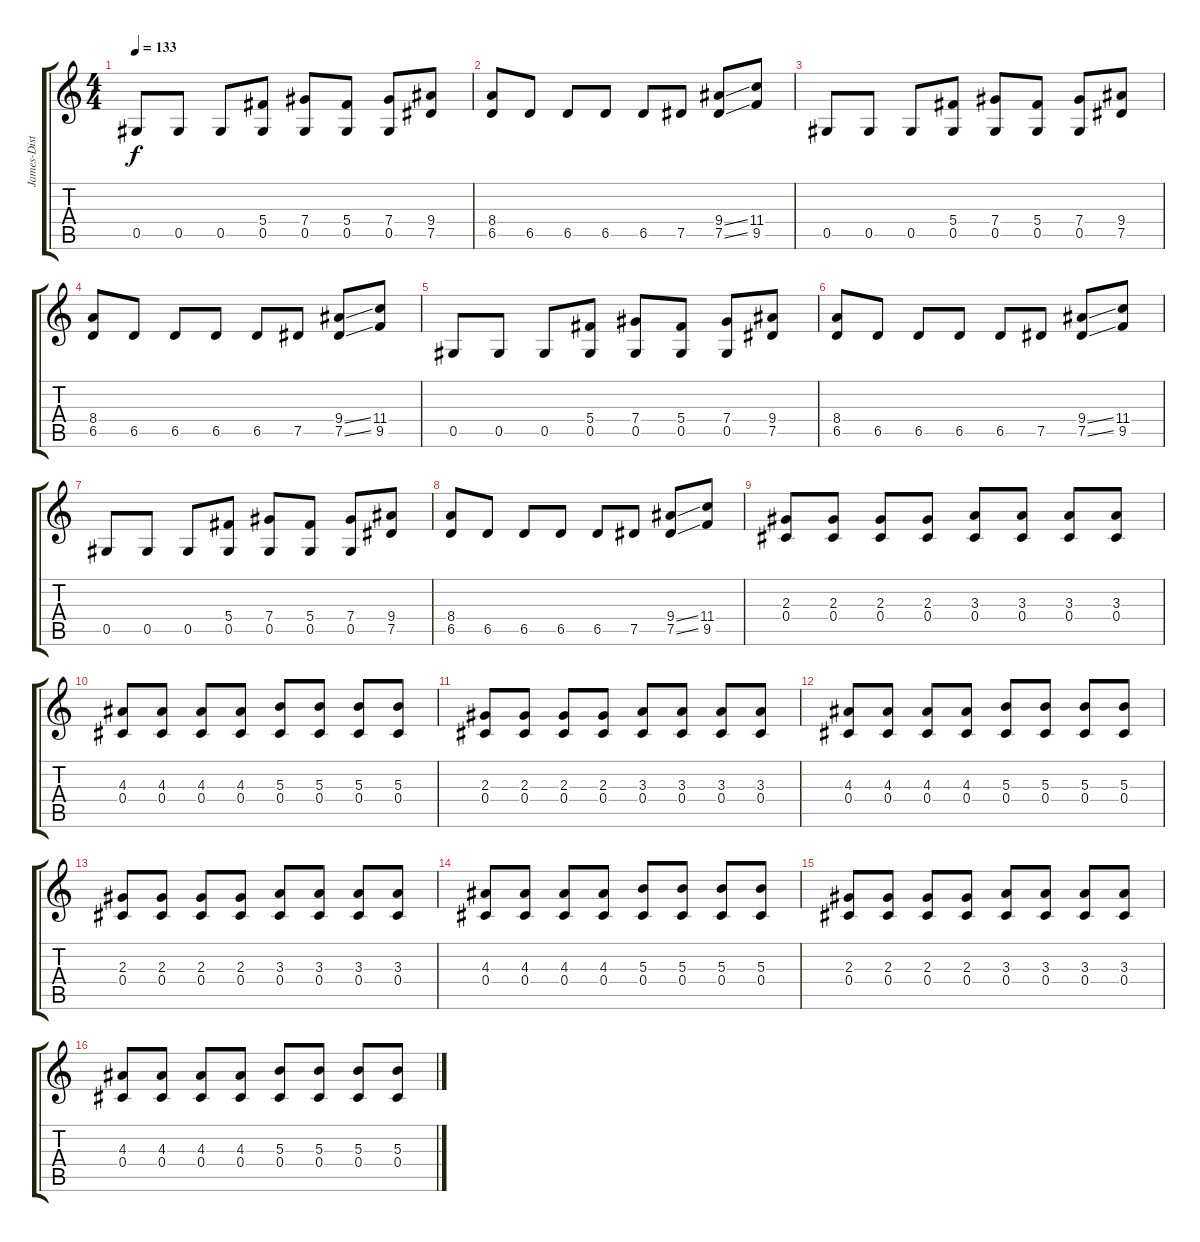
\track ("James-Dist" "James-Dist") {instrument distortionguitar}
\staff {score tabs}
\tuning (Eb4 Bb3 Gb3 Db3 Ab2 Eb2) {hide}
\ts (4 4)
\tempo 133
\clef g2
\ks c
0.5.8{dy f} 0.5.8 0.5.8 (5.4 0.5).8 (7.4 0.5).8 (5.4 0.5).8 (7.4 0.5).8 (9.4 7.5).8 |
(8.4 6.5).8 6.5.8 6.5.8 6.5.8 6.5.8 7.5.8 (9.4{ss} 7.5{ss}).8 (11.4 9.5).8 |
0.5.8 0.5.8 0.5.8 (5.4 0.5).8 (7.4 0.5).8 (5.4 0.5).8 (7.4 0.5).8 (9.4 7.5).8 |
(8.4 6.5).8 6.5.8 6.5.8 6.5.8 6.5.8 7.5.8 (9.4{ss} 7.5{ss}).8 (11.4 9.5).8 |
0.5.8 0.5.8 0.5.8 (5.4 0.5).8 (7.4 0.5).8 (5.4 0.5).8 (7.4 0.5).8 (9.4 7.5).8 |
(8.4 6.5).8 6.5.8 6.5.8 6.5.8 6.5.8 7.5.8 (9.4{ss} 7.5{ss}).8 (11.4 9.5).8 |
0.5.8 0.5.8 0.5.8 (5.4 0.5).8 (7.4 0.5).8 (5.4 0.5).8 (7.4 0.5).8 (9.4 7.5).8 |
(8.4 6.5).8 6.5.8 6.5.8 6.5.8 6.5.8 7.5.8 (9.4{ss} 7.5{ss}).8 (11.4 9.5).8 |
(2.3 0.4).8 (2.3 0.4).8 (2.3 0.4).8 (2.3 0.4).8 (3.3 0.4).8 (3.3 0.4).8 (3.3 0.4).8 (3.3 0.4).8 |
(4.3 0.4).8 (4.3 0.4).8 (4.3 0.4).8 (4.3 0.4).8 (5.3 0.4).8 (5.3 0.4).8 (5.3 0.4).8 (5.3 0.4).8 |
(2.3 0.4).8 (2.3 0.4).8 (2.3 0.4).8 (2.3 0.4).8 (3.3 0.4).8 (3.3 0.4).8 (3.3 0.4).8 (3.3 0.4).8 |
(4.3 0.4).8 (4.3 0.4).8 (4.3 0.4).8 (4.3 0.4).8 (5.3 0.4).8 (5.3 0.4).8 (5.3 0.4).8 (5.3 0.4).8 |
(2.3 0.4).8 (2.3 0.4).8 (2.3 0.4).8 (2.3 0.4).8 (3.3 0.4).8 (3.3 0.4).8 (3.3 0.4).8 (3.3 0.4).8 |
(4.3 0.4).8 (4.3 0.4).8 (4.3 0.4).8 (4.3 0.4).8 (5.3 0.4).8 (5.3 0.4).8 (5.3 0.4).8 (5.3 0.4).8 |
(2.3 0.4).8 (2.3 0.4).8 (2.3 0.4).8 (2.3 0.4).8 (3.3 0.4).8 (3.3 0.4).8 (3.3 0.4).8 (3.3 0.4).8 |
(4.3 0.4).8 (4.3 0.4).8 (4.3 0.4).8 (4.3 0.4).8 (5.3 0.4).8 (5.3 0.4).8 (5.3 0.4).8 (5.3 0.4).8
